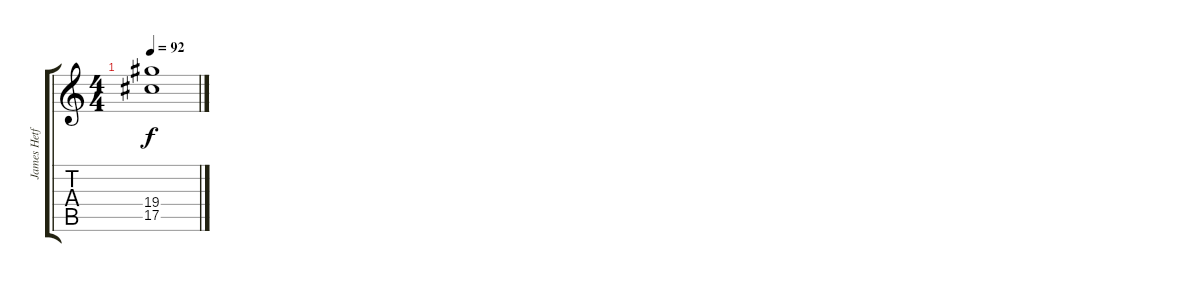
\track ("James Hetfield (Guitar)" "James Hetf") {instrument electricguitarclean}
\staff {score tabs}
\tuning (Eb4 Bb3 Gb3 Db3 Ab2 Eb2) {hide}
\ts (4 4)
\tempo 92
\clef g2
\ks c
(19.4{t} 17.5{t}).1{dy f}
